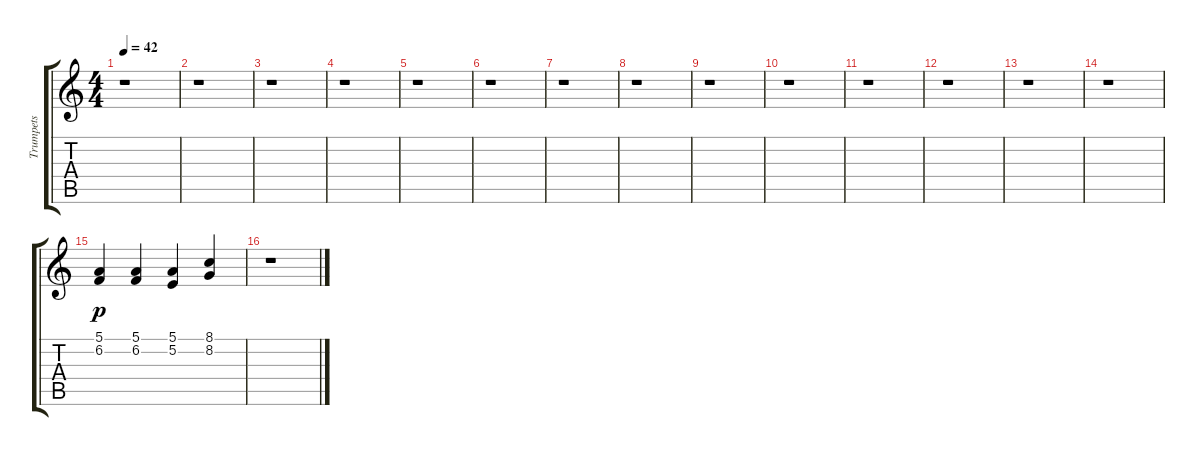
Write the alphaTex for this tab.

\track ("Trumpets" "Trumpets") {instrument trumpet}
\staff {score tabs}
\tuning (E4 B3 G3 D3 A2 E2) {hide}
\ts (4 4)
\tempo 42
\clef g2
\ks c
r.1{dy p} |
r.1 |
r.1 |
r.1 |
r.1 |
r.1 |
r.1 |
r.1 |
r.1 |
r.1 |
r.1 |
r.1 |
r.1 |
r.1 |
(5.1 6.2).4{instrument trumpet} (5.1 6.2).4 (5.1 5.2).4 (8.1 8.2).4 |
r.1
